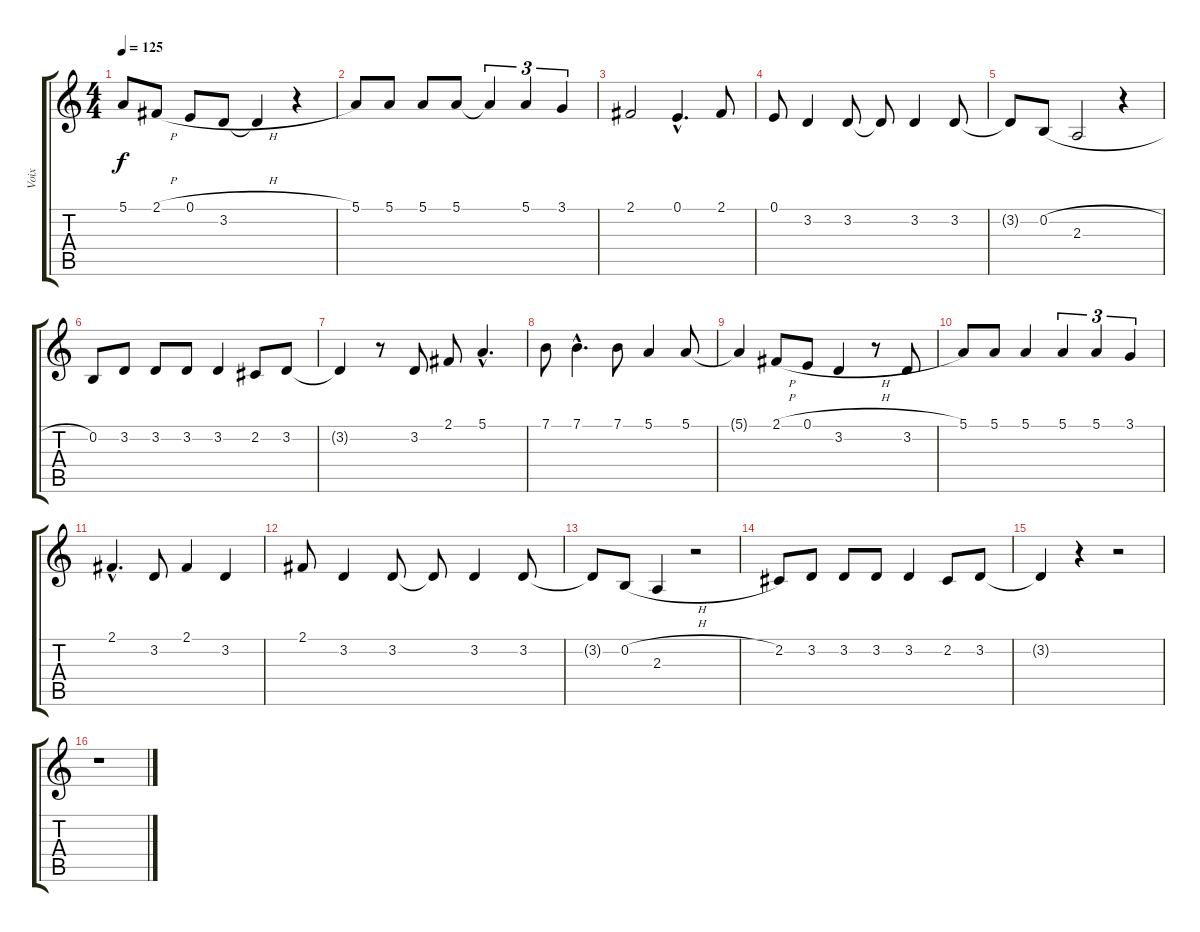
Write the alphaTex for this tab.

\track ("Voix" "Voix") {instrument altosax}
\staff {score tabs}
\tuning (E4 B3 G3 D3 A2 E2) {hide}
\ts (4 4)
\tempo 125
\clef g2
\ks c
5.1{t}.8{dy f} 2.1{h}.8 0.1{h}.8 3.2.8 3.2{t}.4 r.4 |
5.1.8 5.1.8 5.1.8 5.1.8 5.1{t}.4{tu (3 2)} 5.1.4{tu (3 2)} 3.1.4{tu (3 2)} |
2.1.2 0.1{hac}.4{d} 2.1.8 |
0.1.8 3.2.4 3.2.8 3.2{t}.8 3.2.4 3.2.8 |
3.2{t}.8 0.2{h}.8 2.3.2 r.4 |
0.2.8 3.2.8 3.2.8 3.2.8 3.2.4 2.2.8 3.2.8 |
3.2{t}.4 r.8 3.2.8 2.1.8 5.1{hac}.4{d} |
7.1.8 7.1{hac}.4{d} 7.1.8 5.1.4 5.1.8 |
5.1{t}.4 2.1{h}.8 0.1{h}.8 3.2.4 r.8 3.2.8 |
5.1.8 5.1.8 5.1.4 5.1.4{tu (3 2)} 5.1.4{tu (3 2)} 3.1.4{tu (3 2)} |
2.1{hac}.4{d} 3.2.8 2.1.4 3.2.4 |
2.1.8 3.2.4 3.2.8 3.2{t}.8 3.2.4 3.2.8 |
3.2{t}.8 0.2{h}.8 2.3.4 r.2 |
2.2.8 3.2.8 3.2.8 3.2.8 3.2.4 2.2.8 3.2.8 |
3.2{t}.4 r.4 r.2 |
r.1
